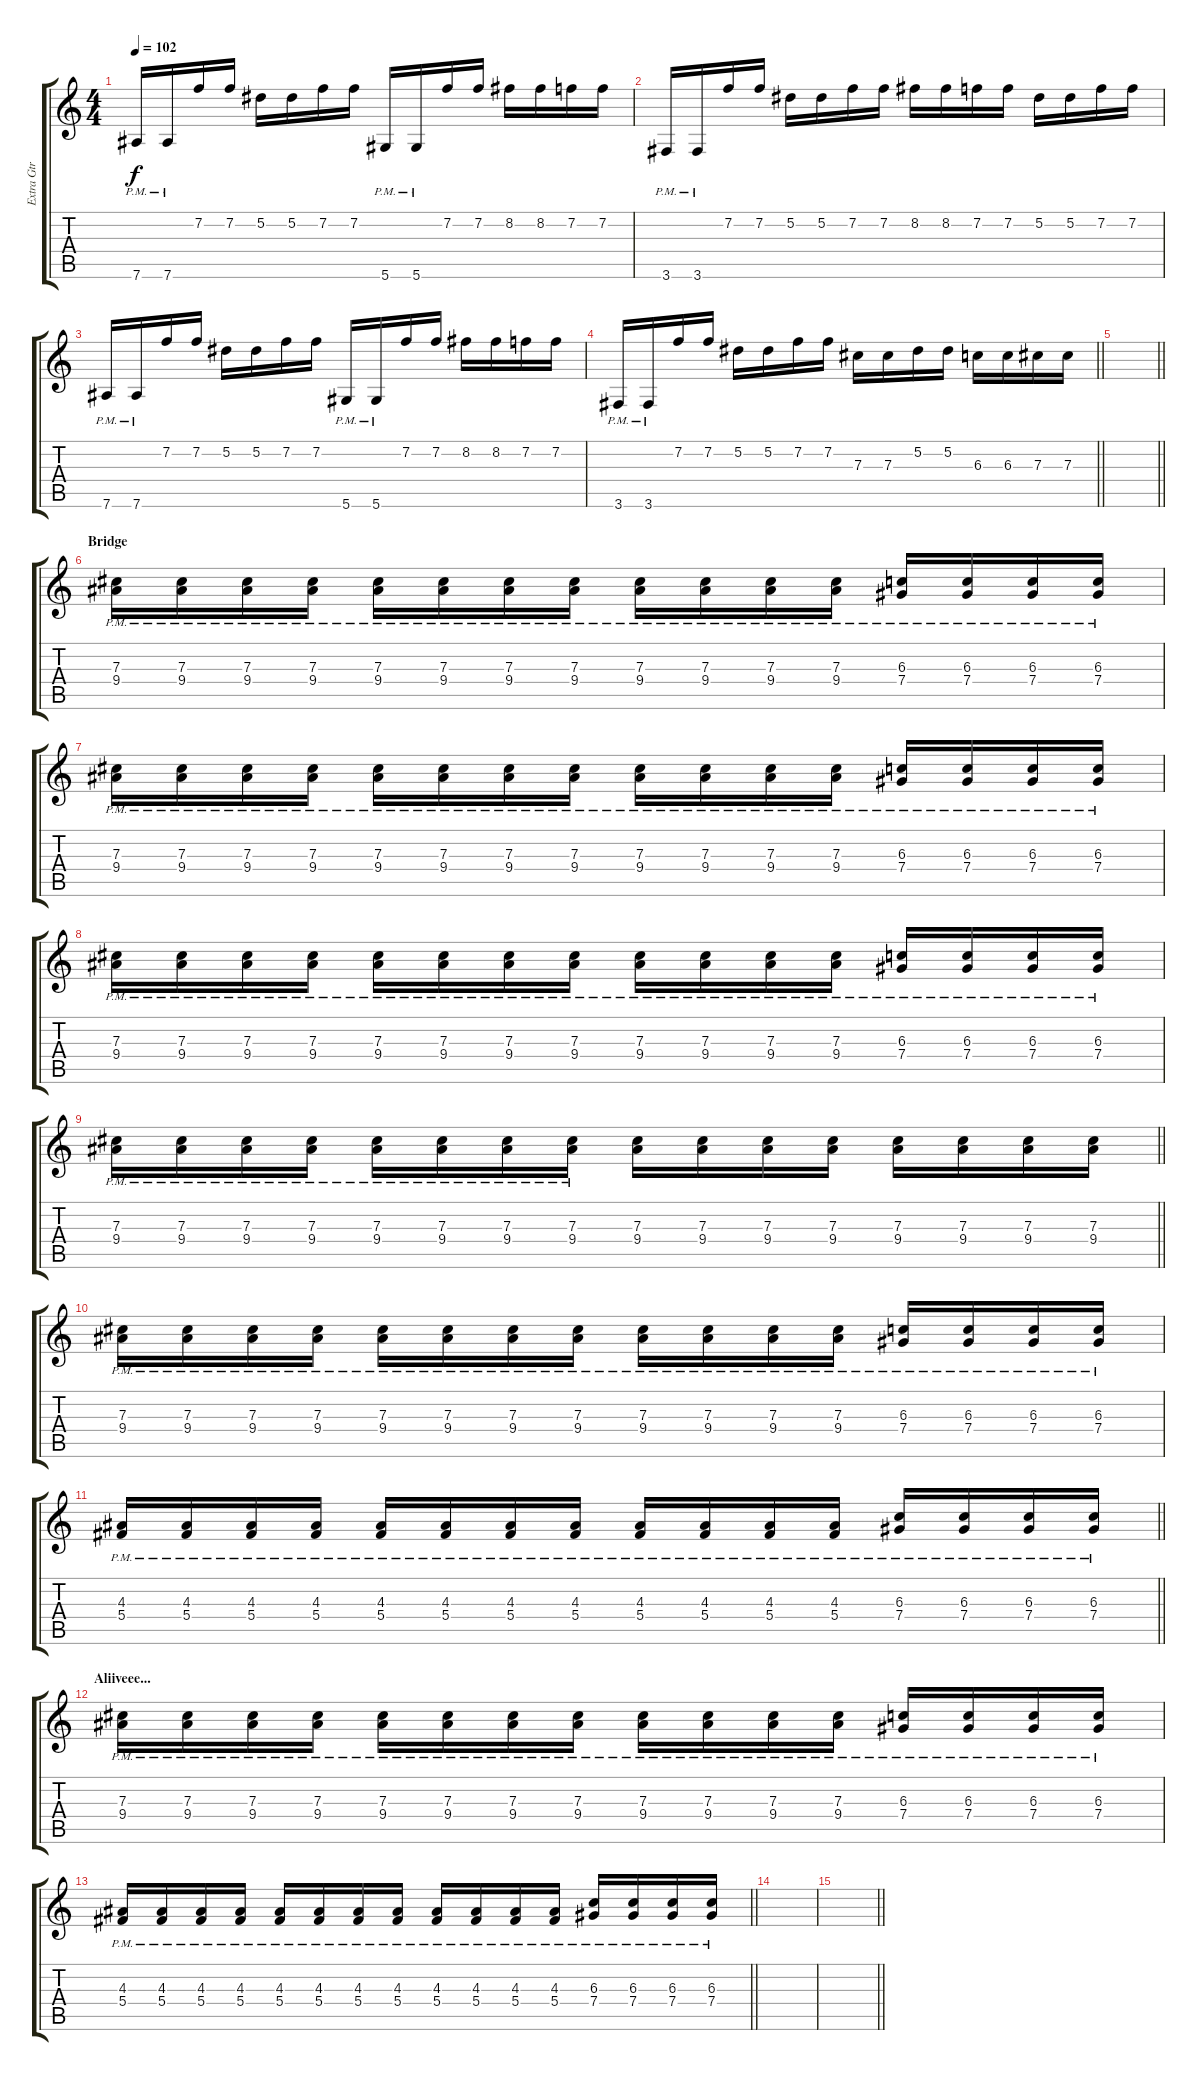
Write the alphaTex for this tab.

\track ("Extra Gtr" "Extra Gtr") {instrument distortionguitar}
\staff {score tabs}
\tuning (Eb4 Bb3 Gb3 Db3 Ab2 Eb2) {hide}
\ts (4 4)
\tempo 102
\clef g2
\ks c
7.6{pm}.16{dy f} 7.6{pm}.16 7.2.16 7.2.16 5.2.16 5.2.16 7.2.16 7.2.16 5.6{pm}.16 5.6{pm}.16 7.2.16 7.2.16 8.2.16 8.2.16 7.2.16 7.2.16 |
3.6{pm}.16 3.6{pm}.16 7.2.16 7.2.16 5.2.16 5.2.16 7.2.16 7.2.16 8.2.16 8.2.16 7.2.16 7.2.16 5.2.16 5.2.16 7.2.16 7.2.16 |
7.6{pm}.16 7.6{pm}.16 7.2.16 7.2.16 5.2.16 5.2.16 7.2.16 7.2.16 5.6{pm}.16 5.6{pm}.16 7.2.16 7.2.16 8.2.16 8.2.16 7.2.16 7.2.16 |
\barLineRight lightlight
3.6{pm}.16 3.6{pm}.16 7.2.16 7.2.16 5.2.16 5.2.16 7.2.16 7.2.16 7.3.16 7.3.16 5.2.16 5.2.16 6.3.16 6.3.16 7.3.16 7.3.16 |
\section ("" "")
\barLineRight lightlight
|
\section ("" "Bridge")
(7.3{pm} 9.4{pm}).16 (7.3{pm} 9.4{pm}).16 (7.3{pm} 9.4{pm}).16 (7.3{pm} 9.4{pm}).16 (7.3{pm} 9.4{pm}).16 (7.3{pm} 9.4{pm}).16 (7.3{pm} 9.4{pm}).16 (7.3{pm} 9.4{pm}).16 (7.3{pm} 9.4{pm}).16 (7.3{pm} 9.4{pm}).16 (7.3{pm} 9.4{pm}).16 (7.3{pm} 9.4{pm}).16 (6.3{pm} 7.4{pm}).16 (6.3{pm} 7.4{pm}).16 (6.3{pm} 7.4{pm}).16 (6.3{pm} 7.4{pm}).16 |
(7.3{pm} 9.4{pm}).16 (7.3{pm} 9.4{pm}).16 (7.3{pm} 9.4{pm}).16 (7.3{pm} 9.4{pm}).16 (7.3{pm} 9.4{pm}).16 (7.3{pm} 9.4{pm}).16 (7.3{pm} 9.4{pm}).16 (7.3{pm} 9.4{pm}).16 (7.3{pm} 9.4{pm}).16 (7.3{pm} 9.4{pm}).16 (7.3{pm} 9.4{pm}).16 (7.3{pm} 9.4{pm}).16 (6.3{pm} 7.4{pm}).16 (6.3{pm} 7.4{pm}).16 (6.3{pm} 7.4{pm}).16 (6.3{pm} 7.4{pm}).16 |
(7.3{pm} 9.4{pm}).16 (7.3{pm} 9.4{pm}).16 (7.3{pm} 9.4{pm}).16 (7.3{pm} 9.4{pm}).16 (7.3{pm} 9.4{pm}).16 (7.3{pm} 9.4{pm}).16 (7.3{pm} 9.4{pm}).16 (7.3{pm} 9.4{pm}).16 (7.3{pm} 9.4{pm}).16 (7.3{pm} 9.4{pm}).16 (7.3{pm} 9.4{pm}).16 (7.3{pm} 9.4{pm}).16 (6.3{pm} 7.4{pm}).16 (6.3{pm} 7.4{pm}).16 (6.3{pm} 7.4{pm}).16 (6.3{pm} 7.4{pm}).16 |
\barLineRight lightlight
(7.3{pm} 9.4{pm}).16 (7.3{pm} 9.4{pm}).16 (7.3{pm} 9.4{pm}).16 (7.3{pm} 9.4{pm}).16 (7.3{pm} 9.4{pm}).16 (7.3{pm} 9.4{pm}).16 (7.3{pm} 9.4{pm}).16 (7.3{pm} 9.4{pm}).16 (7.3 9.4).16 (7.3 9.4).16 (7.3 9.4).16 (7.3 9.4).16 (7.3 9.4).16 (7.3 9.4).16 (7.3 9.4).16 (7.3 9.4).16 |
\section ("" "")
(7.3{pm} 9.4{pm}).16 (7.3{pm} 9.4{pm}).16 (7.3{pm} 9.4{pm}).16 (7.3{pm} 9.4{pm}).16 (7.3{pm} 9.4{pm}).16 (7.3{pm} 9.4{pm}).16 (7.3{pm} 9.4{pm}).16 (7.3{pm} 9.4{pm}).16 (7.3{pm} 9.4{pm}).16 (7.3{pm} 9.4{pm}).16 (7.3{pm} 9.4{pm}).16 (7.3{pm} 9.4{pm}).16 (6.3{pm} 7.4{pm}).16 (6.3{pm} 7.4{pm}).16 (6.3{pm} 7.4{pm}).16 (6.3{pm} 7.4{pm}).16 |
\barLineRight lightlight
(4.3{pm} 5.4{pm}).16 (4.3{pm} 5.4{pm}).16 (4.3{pm} 5.4{pm}).16 (4.3{pm} 5.4{pm}).16 (4.3{pm} 5.4{pm}).16 (4.3{pm} 5.4{pm}).16 (4.3{pm} 5.4{pm}).16 (4.3{pm} 5.4{pm}).16 (4.3{pm} 5.4{pm}).16 (4.3{pm} 5.4{pm}).16 (4.3{pm} 5.4{pm}).16 (4.3{pm} 5.4{pm}).16 (6.3{pm} 7.4{pm}).16 (6.3{pm} 7.4{pm}).16 (6.3{pm} 7.4{pm}).16 (6.3{pm} 7.4{pm}).16 |
\section ("" "Aliiveee...")
(7.3{pm} 9.4{pm}).16 (7.3{pm} 9.4{pm}).16 (7.3{pm} 9.4{pm}).16 (7.3{pm} 9.4{pm}).16 (7.3{pm} 9.4{pm}).16 (7.3{pm} 9.4{pm}).16 (7.3{pm} 9.4{pm}).16 (7.3{pm} 9.4{pm}).16 (7.3{pm} 9.4{pm}).16 (7.3{pm} 9.4{pm}).16 (7.3{pm} 9.4{pm}).16 (7.3{pm} 9.4{pm}).16 (6.3{pm} 7.4{pm}).16 (6.3{pm} 7.4{pm}).16 (6.3{pm} 7.4{pm}).16 (6.3{pm} 7.4{pm}).16 |
\barLineRight lightlight
(4.3{pm} 5.4{pm}).16{volume 0} (4.3{pm} 5.4{pm}).16 (4.3{pm} 5.4{pm}).16 (4.3{pm} 5.4{pm}).16 (4.3{pm} 5.4{pm}).16 (4.3{pm} 5.4{pm}).16 (4.3{pm} 5.4{pm}).16 (4.3{pm} 5.4{pm}).16 (4.3{pm} 5.4{pm}).16 (4.3{pm} 5.4{pm}).16 (4.3{pm} 5.4{pm}).16 (4.3{pm} 5.4{pm}).16 (6.3{pm} 7.4{pm}).16 (6.3{pm} 7.4{pm}).16 (6.3{pm} 7.4{pm}).16 (6.3{pm} 7.4{pm}).16 |
|
\barLineRight lightlight
